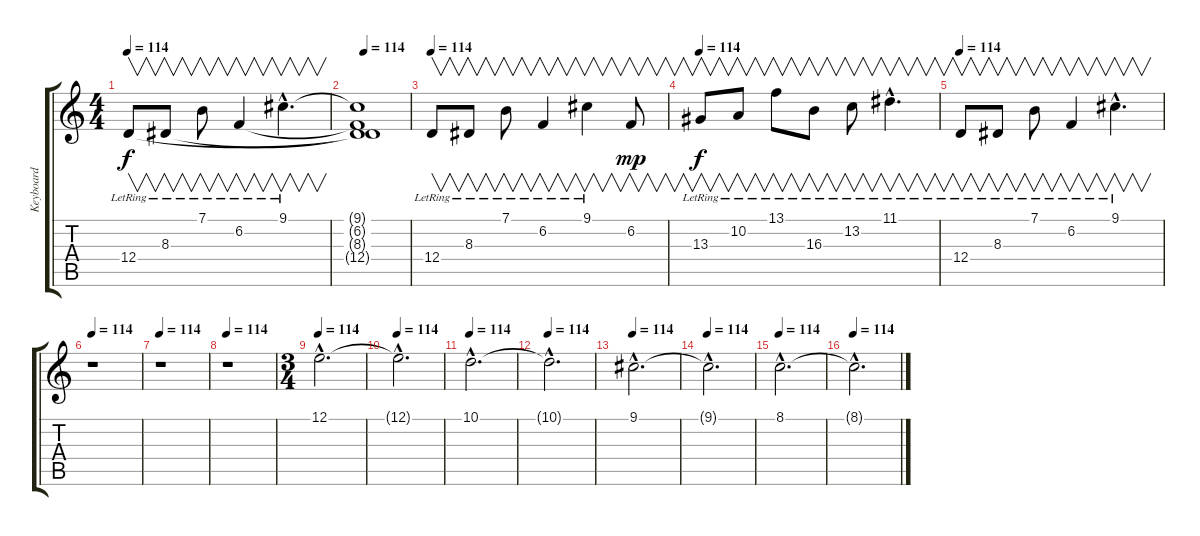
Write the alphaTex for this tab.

\track ("Keyboard" "Keyboard") {instrument stringensemble1}
\staff {score tabs}
\tuning (E4 B3 G3 D3 A2 D2) {hide}
\ts (4 4)
\tempo 114
\clef g2
\ks c
12.4{lr}.8{v dy f volume 10 instrument vibraphone} 8.3{lr}.8{v} 7.1{lr}.8{v} 6.2{lr}.4{v} 9.1{hac lr}.4{v d} |
\tempo 114
(9.1{t} 6.2{t} 8.3{t} 12.4{t}).1 |
\tempo 114
12.4{lr}.8{v volume 10 instrument vibraphone} 8.3{lr}.8{v} 7.1{lr}.8{v} 6.2{lr}.4{v} 9.1{lr}.4{v} 6.2.8{v dy mp} |
\tempo 114
13.3{lr}.8{v dy f volume 10 instrument vibraphone} 10.2{lr}.8{v} 13.1{lr}.8{v} 16.3{lr}.8{v} 13.2{lr}.8{v} 11.1{hac lr}.4{v d} |
\tempo 114
12.4{lr}.8{v volume 10 instrument vibraphone} 8.3{lr}.8{v} 7.1{lr}.8{v} 6.2{lr}.4{v} 9.1{hac lr}.4{v d} |
\tempo 114
r.1 |
\tempo 114
r.1 |
\tempo 114
r.1 |
\ts (3 4)
\tempo 114
12.1{hac}.2{d volume 11 instrument stringensemble1} |
\tempo 114
12.1{hac t}.2{d} |
\tempo 114
10.1{hac}.2{d volume 11} |
\tempo 114
10.1{hac t}.2{d} |
\tempo 114
9.1{hac}.2{d volume 11} |
\tempo 114
9.1{hac t}.2{d} |
\tempo 114
8.1{hac}.2{d volume 11} |
\tempo 114
8.1{hac t}.2{d}
